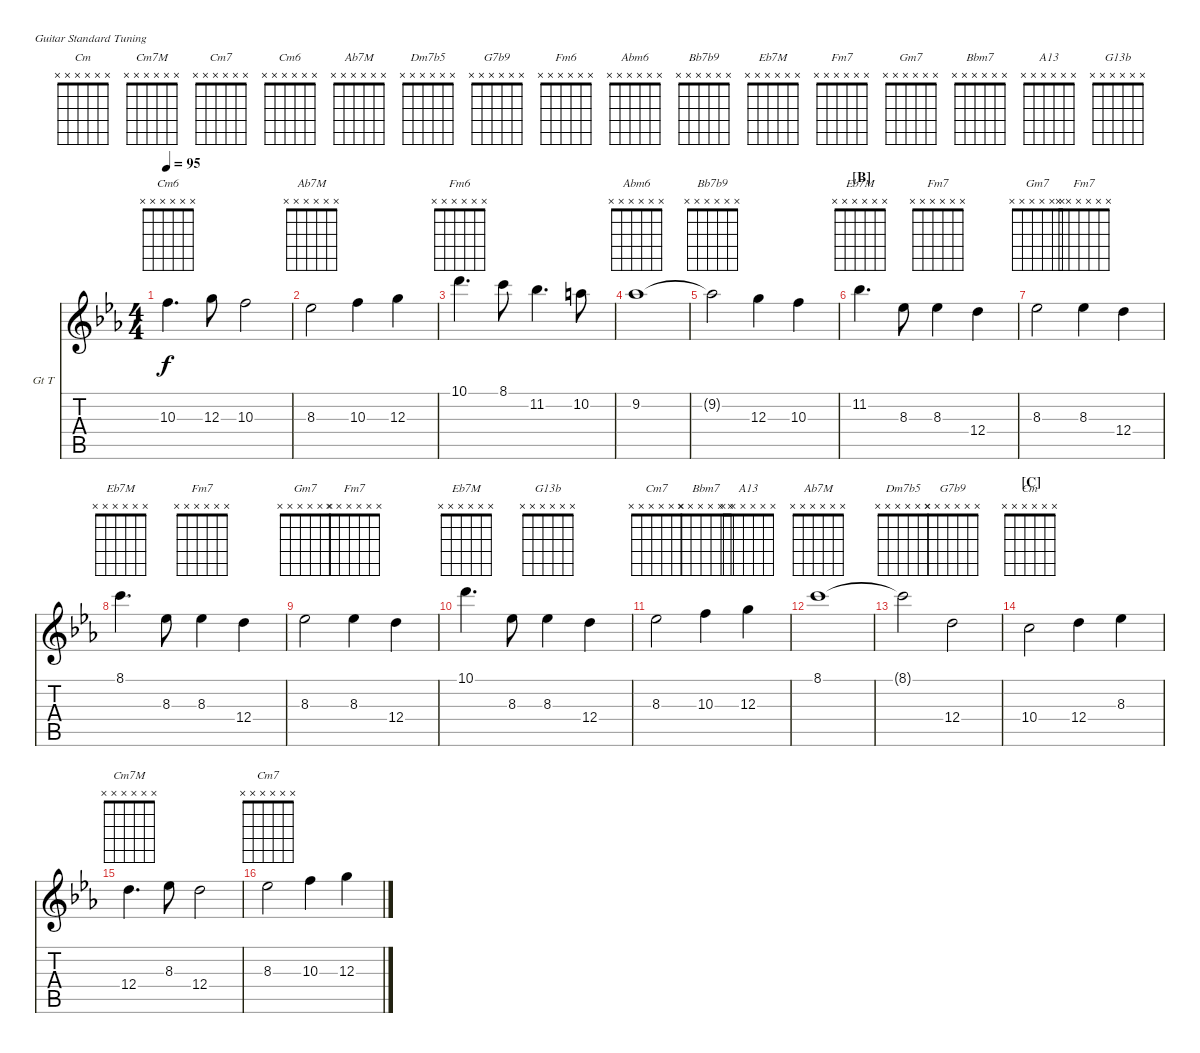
\bracketExtendMode nobrackets
\firstSystemTrackNameOrientation horizontal
\otherSystemsTrackNameOrientation horizontal
\chordDiagramsInScore
\track ("Guit Theme" "Gt T") {instrument acousticgrandpiano}
\staff {score tabs}
\tuning (E4 B3 G3 D3 A2 E2)
\displaytranspose 12
\chord ("Cm" x x x x x x)
\chord ("Cm7M" x x x x x x)
\chord ("Cm7" x x x x x x)
\chord ("Cm6" x x x x x x)
\chord ("Ab7M" x x x x x x)
\chord ("Dm7b5" x x x x x x)
\chord ("G7b9" x x x x x x)
\chord ("Fm6" x x x x x x)
\chord ("Abm6" x x x x x x)
\chord ("Bb7b9" x x x x x x)
\chord ("Eb7M" x x x x x x)
\chord ("Fm7" x x x x x x)
\chord ("Gm7" x x x x x x)
\chord ("Bbm7" x x x x x x)
\chord ("A13" x x x x x x)
\chord ("G13b" x x x x x x)
\ts (4 4)
\tempo 95
\clef g2
\ks eb
10.3.4{d ch "Cm6" dy f} 12.3.8 10.3.2 |
8.3.2{ch "Ab7M"} 10.3.4 12.3.4 |
10.1.4{d ch "Fm6"} 8.1.8 11.2.4{d} 10.2.8 |
9.2.1{ch "Abm6"} |
9.2{t}.2{ch "Bb7b9"} 12.3.4 10.3.4 |
\section ("B" "")
11.2.4{d ch "Eb7M"} 8.3.8 8.3.4{ch "Fm7"} 12.4.4 |
8.3.2{ch "Gm7"} 8.3.4{ch "Fm7"} 12.4.4 |
8.1.4{d ch "Eb7M"} 8.3.8 8.3.4{ch "Fm7"} 12.4.4 |
8.3.2{ch "Gm7"} 8.3.4{ch "Fm7"} 12.4.4 |
10.1.4{d ch "Eb7M"} 8.3.8 8.3.4{ch "G13b"} 12.4.4 |
8.3.2{ch "Cm7"} 10.3.4{ch "Bbm7"} 12.3.4{ch "A13"} |
8.1.1{ch "Ab7M"} |
8.1{t}.2{ch "Dm7b5"} 12.4.2{ch "G7b9"} |
\section ("C" "")
10.4.2{ch "Cm"} 12.4.4 8.3.4 |
12.4.4{d ch "Cm7M"} 8.3.8 12.4.2 |
8.3.2{ch "Cm7"} 10.3.4 12.3.4
